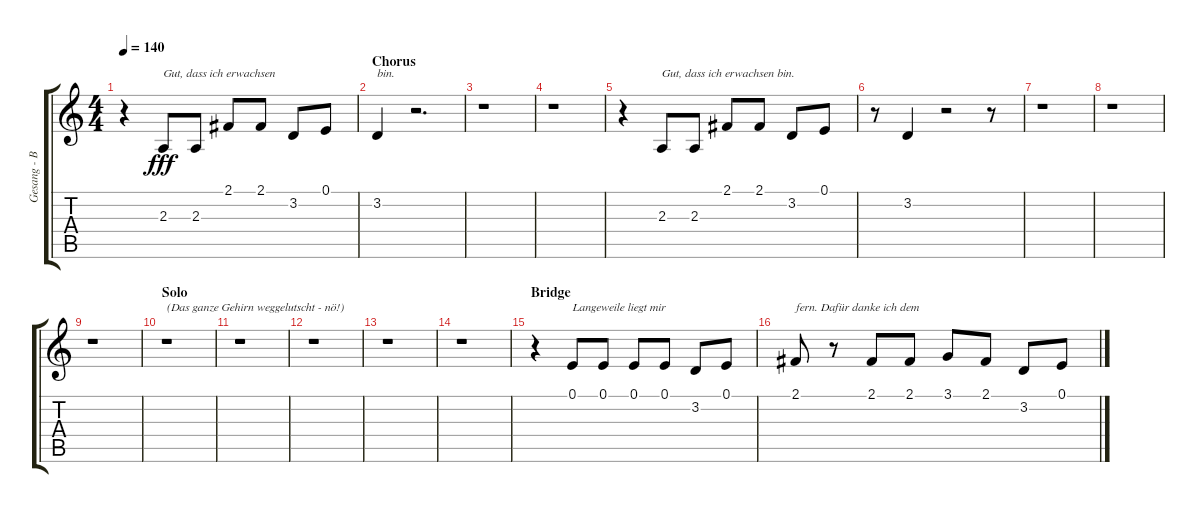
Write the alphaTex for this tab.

\track ("Gesang - Bela B." "Gesang - B") {instrument lead8bassandlead}
\staff {score tabs}
\tuning (E4 B3 G3 D3 A2 E2) {hide}
\ts (4 4)
\tempo 140
\clef g2
\ks c
r.4{dy fff} 2.3.8{txt "Gut, dass ich erwachsen"} 2.3.8 2.1.8 2.1.8 3.2.8 0.1.8 |
\section ("" "Chorus")
3.2.4{txt "bin."} r.2{d} |
r.1 |
r.1 |
r.4 2.3.8{txt "Gut, dass ich erwachsen bin."} 2.3.8 2.1.8 2.1.8 3.2.8 0.1.8 |
r.8 3.2.4 r.2 r.8 |
r.1 |
r.1 |
r.1 |
\section ("" "Solo")
r.1{txt "(Das ganze Gehirn weggelutscht - nö!)"} |
r.1 |
r.1 |
r.1 |
r.1 |
\section ("" "Bridge")
r.4 0.1.8{txt "Langeweile liegt mir"} 0.1.8 0.1.8 0.1.8 3.2.8 0.1.8 |
2.1.8{txt "fern. Dafür danke ich dem"} r.8 2.1.8 2.1.8 3.1.8 2.1.8 3.2.8 0.1.8
